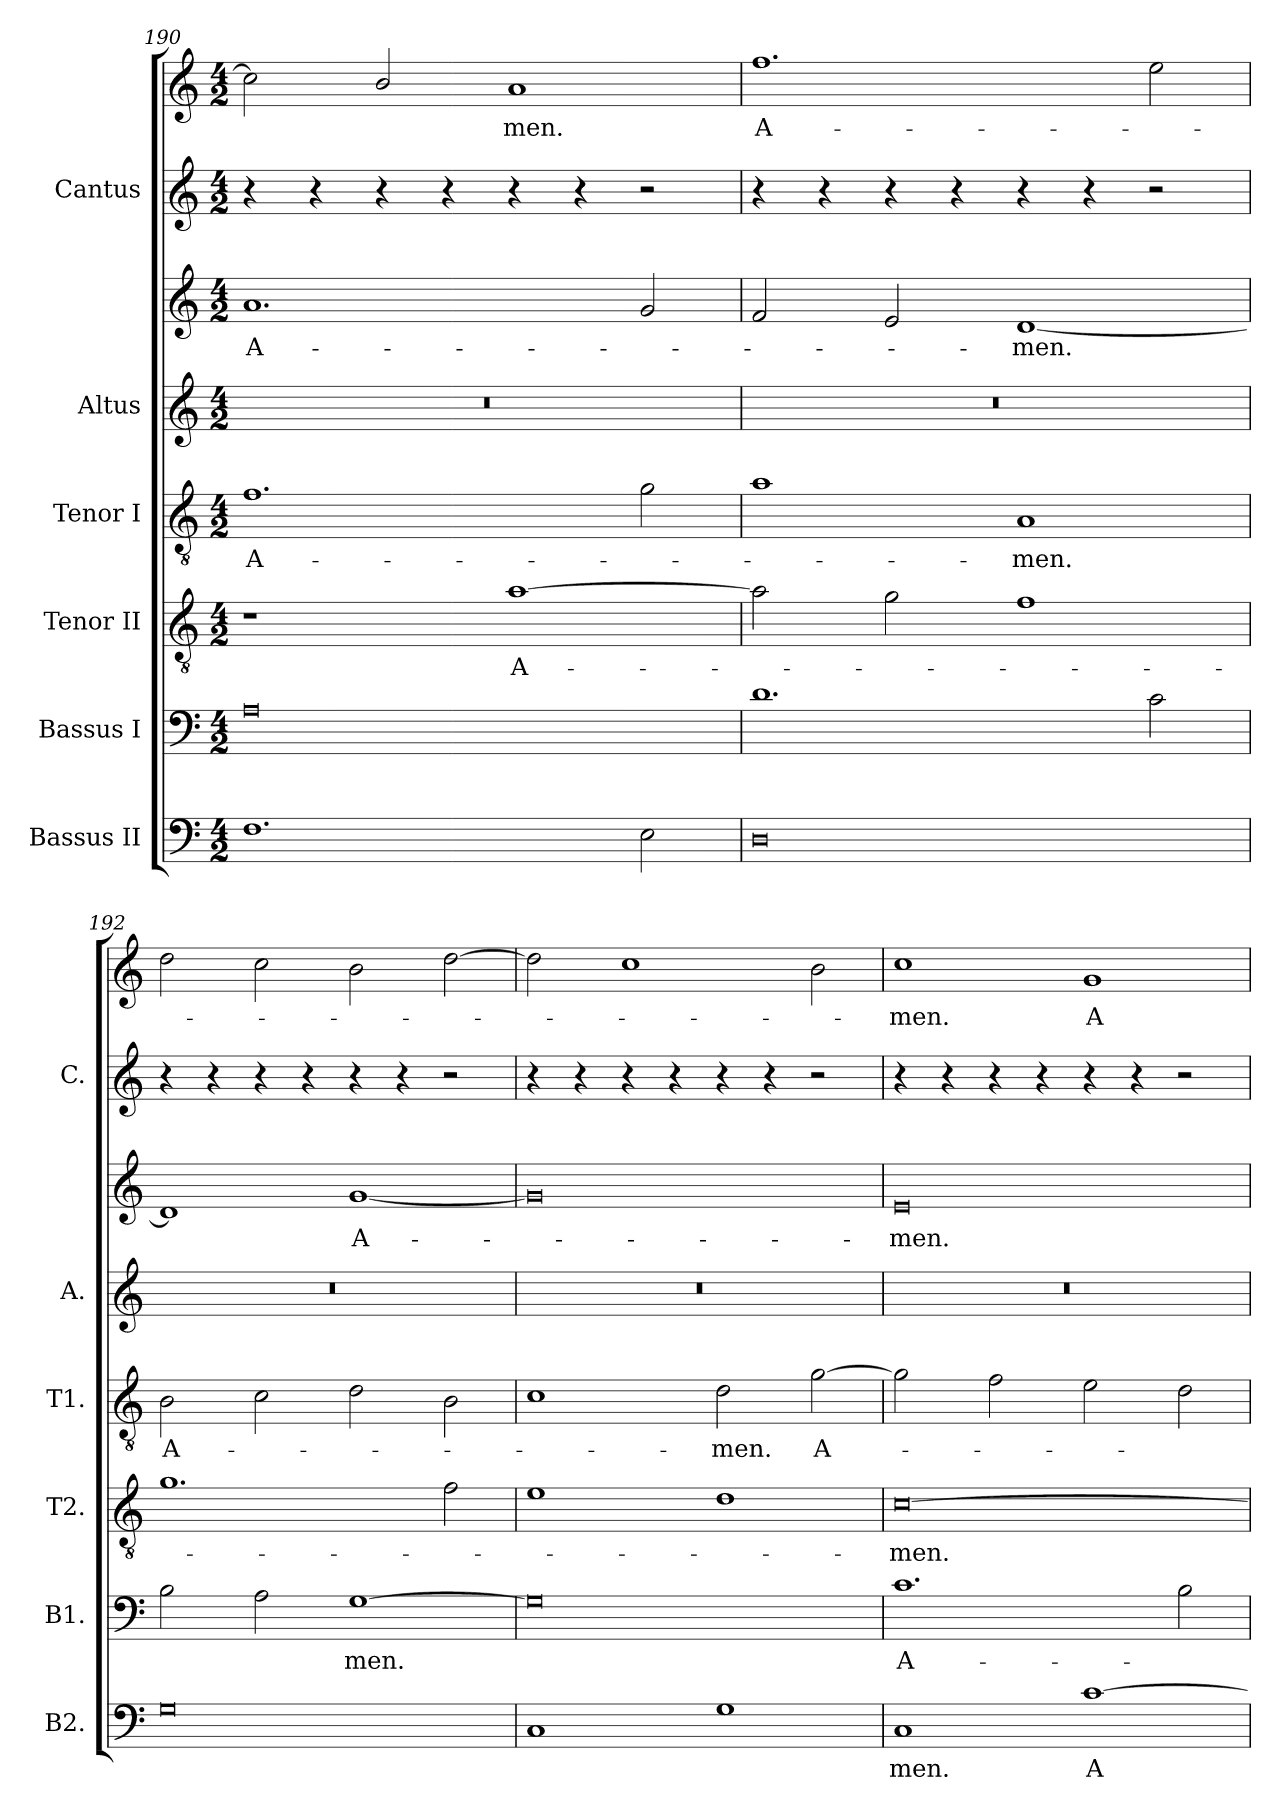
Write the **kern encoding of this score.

**kern	**text	**kern	**text	**kern	**text	**kern	**text	**kern	**kern	**text	**kern	**kern	**text
*part6	*part6	*part5	*part5	*part4	*part4	*part3	*part3	*part2	*part2	*part2	*part1	*part1	*part1
*staff8	*staff8	*staff7	*staff7	*staff6	*staff6	*staff5	*staff5	*staff4	*staff3	*staff3	*staff2	*staff1	*staff1
*I"Bassus II	*	*I"Bassus I	*	*I"Tenor II	*	*I"Tenor I	*	*I"Altus	*	*	*I"Cantus	*	*
*I'B2.	*	*I'B1.	*	*I'T2.	*	*I'T1.	*	*I'A.	*	*	*I'C.	*	*
*clefF4	*	*clefF4	*	*clefGv2	*	*clefGv2	*	*clefG2	*clefG2	*	*clefG2	*clefG2	*
*	*	*	*	*ITrd7c12	*	*ITrd7c12	*	*	*	*	*	*	*
*k[]	*	*k[]	*	*k[]	*	*k[]	*	*k[]	*k[]	*	*k[]	*k[]	*
*C:	*	*C:	*	*C:	*	*C:	*	*C:	*C:	*	*C:	*C:	*
*M4/2	*	*M4/2	*	*M4/2	*	*M4/2	*	*M4/2	*M4/2	*	*M4/2	*M4/2	*
=190	=190	=190	=190	=190	=190	=190	=190	=190	=190	=190	=190	=190	=190
!	!	!	!	!	!	!	!LO:LY:b:color=#000000	!LO:N:vis=1	!	!	!	!	!
!	!	!	!	!	!	!	!	!	!	!LO:LY:b:color=#000000	!	!	!
1.Fi	.	0Ai	.	1r	.	1.Fi	A-	0r	1.ai	A-	4r	2cci\]	.
.	.	.	.	.	.	.	.	.	.	.	4r	.	.
.	.	.	.	.	.	.	.	.	.	.	4r	2bi/	.
.	.	.	.	.	.	.	.	.	.	.	4r	.	.
!	!	!	!	!	!LO:LY:b:color=#000000	!	!	!	!	!	!	!	!
!	!	!	!	!	!	!	!	!	!	!	!	!	!LO:LY:b:color=#000000
.	.	.	.	[1Ai	A-	.	.	.	.	.	4r	1ai	-men.
.	.	.	.	.	.	.	.	.	.	.	4r	.	.
2Ei\	.	.	.	.	.	2Gi\	.	.	2gi/	.	2r	.	.
=191	=191	=191	=191	=191	=191	=191	=191	=191	=191	=191	=191	=191	=191
!	!	!	!	!	!	!	!	!LO:N:vis=1	!	!	!	!	!
!	!	!	!	!	!	!	!	!	!	!	!	!	!LO:LY:b:color=#000000
0Di	.	1.di	.	2Ai\]	.	1Ai	.	0r	2fi/	.	4r	1.ffi	A-
.	.	.	.	.	.	.	.	.	.	.	4r	.	.
.	.	.	.	2Gi\	.	.	.	.	2ei/	.	4r	.	.
.	.	.	.	.	.	.	.	.	.	.	4r	.	.
!	!	!	!	!	!	!	!LO:LY:b:color=#000000	!	!	!	!	!	!
!	!	!	!	!	!	!	!	!	!	!LO:LY:b:color=#000000	!	!	!
.	.	.	.	1Fi	.	1AAi	-men.	.	[1di	-men.	4r	.	.
.	.	.	.	.	.	.	.	.	.	.	4r	.	.
.	.	2ci\	.	.	.	.	.	.	.	.	2r	2eei\	.
=192	=192	=192	=192	=192	=192	=192	=192	=192	=192	=192	=192	=192	=192
!	!	!	!	!	!	!	!LO:LY:b:color=#000000	!LO:N:vis=1	!	!	!	!	!
0Gi	.	2Bi\	.	1.Gi	.	2BBi\	A-	0r	1di]	.	4r	2ddi\	.
.	.	.	.	.	.	.	.	.	.	.	4r	.	.
.	.	2Ai\	.	.	.	2Ci\	.	.	.	.	4r	2cci\	.
.	.	.	.	.	.	.	.	.	.	.	4r	.	.
!	!	!	!LO:LY:b:color=#000000	!	!	!	!	!	!	!	!	!	!
!	!	!	!	!	!	!	!	!	!	!LO:LY:b:color=#000000	!	!	!
.	.	[1Gi	-men.	.	.	2Di\	.	.	[1gi	A-	4r	2bi\	.
.	.	.	.	.	.	.	.	.	.	.	4r	.	.
.	.	.	.	2Fi\	.	2BBi\	.	.	.	.	2r	[2ddi\	.
!!LO:LB:g=z
=193	=193	=193	=193	=193	=193	=193	=193	=193	=193	=193	=193	=193	=193
!	!	!	!	!	!	!	!	!LO:N:vis=1	!	!	!	!	!
1Ci	.	0Gi]	.	1Ei	.	1Ci	.	0r	0gi]	.	4r	2ddi\]	.
.	.	.	.	.	.	.	.	.	.	.	4r	.	.
.	.	.	.	.	.	.	.	.	.	.	4r	1cci	.
.	.	.	.	.	.	.	.	.	.	.	4r	.	.
!	!	!	!	!	!	!	!LO:LY:b:color=#000000	!	!	!	!	!	!
1Gi	.	.	.	1Di	.	2Di\	-men.	.	.	.	4r	.	.
.	.	.	.	.	.	.	.	.	.	.	4r	.	.
!	!	!	!	!	!	!	!LO:LY:b:color=#000000	!	!	!	!	!	!
.	.	.	.	.	.	[2Gi\	A-	.	.	.	2r	2bi\	.
=194	=194	=194	=194	=194	=194	=194	=194	=194	=194	=194	=194	=194	=194
!	!LO:LY:b:color=#000000	!	!	!	!	!	!	!	!	!	!	!	!
!	!	!	!LO:LY:b:color=#000000	!	!	!	!	!	!	!	!	!	!
!	!	!	!	!	!LO:LY:b:color=#000000	!	!	!LO:N:vis=1	!	!	!	!	!
!	!	!	!	!	!	!	!	!	!	!LO:LY:b:color=#000000	!	!	!
!	!	!	!	!	!	!	!	!	!	!	!	!	!LO:LY:b:color=#000000
1Ci	-men.	1.ci	A-	[0Ci	-men.	2Gi\]	.	0r	0ei	-men.	4r	1cci	-men.
.	.	.	.	.	.	.	.	.	.	.	4r	.	.
.	.	.	.	.	.	2Fi\	.	.	.	.	4r	.	.
.	.	.	.	.	.	.	.	.	.	.	4r	.	.
!	!LO:LY:b:color=#000000	!	!	!	!	!	!	!	!	!	!	!	!
!	!	!	!	!	!	!	!	!	!	!	!	!	!LO:LY:b:color=#000000
[1ci	A-	.	.	.	.	2Ei\	.	.	.	.	4r	1gi	A-
.	.	.	.	.	.	.	.	.	.	.	4r	.	.
.	.	2Bi\	.	.	.	2Di\	.	.	.	.	2r	.	.
=	=	=	=	=	=	=	=	=	=	=	=	=	=
*-	*-	*-	*-	*-	*-	*-	*-	*-	*-	*-	*-	*-	*-
